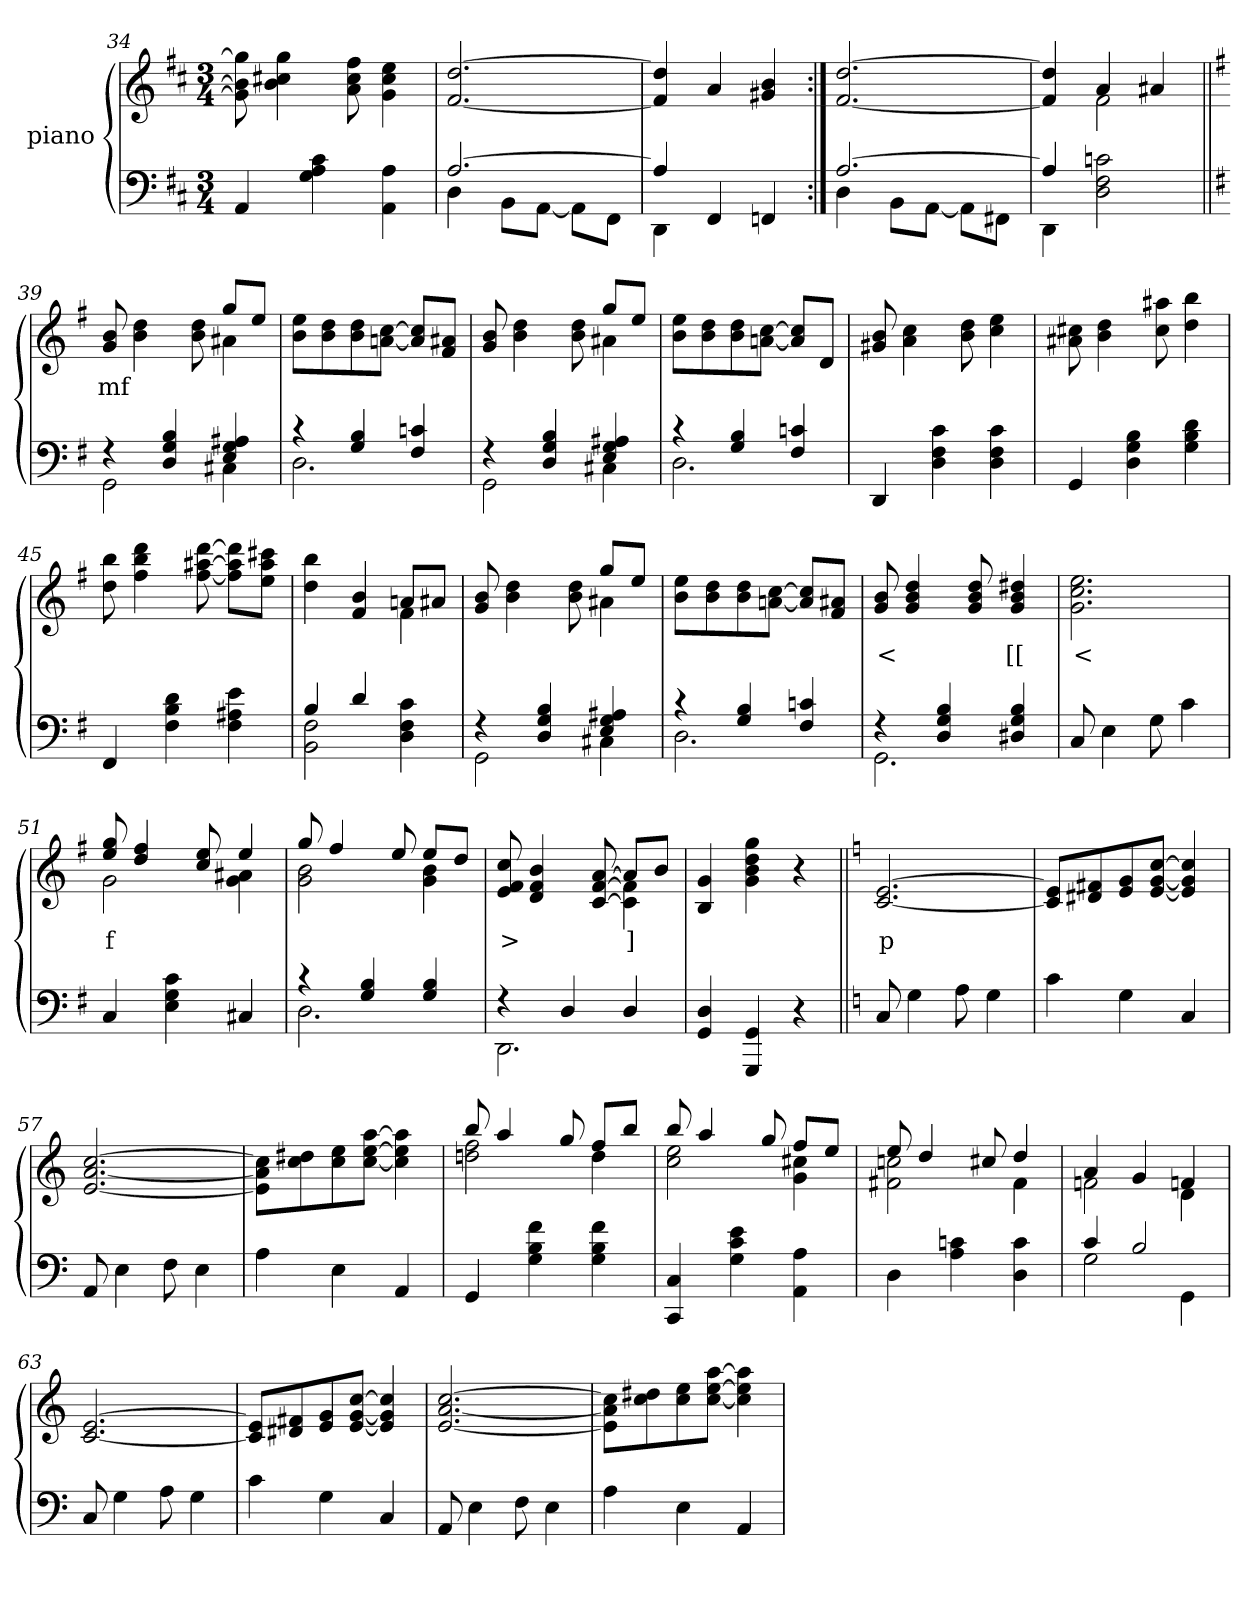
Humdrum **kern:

**kern	**kern	**text
*part2	*part1	*part1
*staff2	*staff1	*staff1
*	*I"piano	*
*clefF4	*clefG2	*
*k[f#c#]	*k[f#c#]	*
*M3/4	*M3/4	*
=34	=34	=34
4AA	8gg] 8b] 8g]	.
.	4gg 4cc#X 4b	.
4c# 4A 4G	.	.
.	8ff# 8cc# 8a	.
4A 4AA	4ee 4cc# 4g	.
=35	=35	=35
*^	*	*
[2.A	4D	[2.dd [2.f#	.
.	8BBL	.	.
.	[8AAJ	.	.
.	8AAL]	.	.
.	8FF#J	.	.
=36	=36	=36	=36
4A]	4DD	4dd] 4f#]	.
4FF#	2ryy	4a	.
4FFn	.	4b 4g#X	.
=37:|!	=37:|!	=37:|!	=37:|!
[2.A	4D	[2.dd [2.f#	.
.	8BBL	.	.
.	[8AAJ	.	.
.	8AAL]	.	.
.	8FF#XJ	.	.
=38	=38	=38	=38
*	*	*^	*
4A]	4DD	4dd] 4f#]	4ryy	.
2cn 2F# 2D	2ryy	4a	2f#	.
.	.	4a#X	.	.
=39||	=39||	=39||	=39||	=39||
*k[f#]	*	*k[f#]	*	*
4r	2GG	8b 8g	2ryy	mf
.	.	4dd 4b	.	.
4B 4G 4D	.	.	.	.
.	.	8dd 8b	.	.
4A#X 4G 4E	4C#X	8ggL	4a#X	.
.	.	8eeJ	.	.
*	*	*v	*v	*
=40	=40	=40	=40
4r	2.D	8b 8eeL	.
.	.	8b 8dd	.
4B 4G	.	8b 8dd	.
.	.	[8an [8ccJ	.
4cn 4F#	.	8a] 8cc]L	.
.	.	8f# 8a#XJ	.
=41	=41	=41	=41
*	*	*^	*
4r	2GG	8g 8b	2ryy	.
.	.	4b 4dd	.	.
4B 4G 4D	.	.	.	.
.	.	8b 8dd	.	.
4A#X 4G 4E	4C#X	8ggL	4a#X	.
.	.	8eeJ	.	.
*	*	*v	*v	*
=42	=42	=42	=42
4r	2.D	8b 8eeL	.
.	.	8b 8dd	.
4B 4G	.	8b 8dd	.
.	.	[8an [8ccJ	.
4cn 4F#	.	8a] 8cc]L	.
.	.	8dJ	.
*v	*v	*	*
=43	=43	=43
4DD	8g#X 8b	.
.	4a 4cc	.
4c 4F# 4D	.	.
.	8b 8dd	.
4c 4F# 4D	4cc 4ee	.
=44	=44	=44
4GG	8a#X 8cc#X	.
.	4b 4dd	.
4B 4G 4D	.	.
.	8cc# 8aa#	.
4d 4B 4G	4dd 4bb	.
=45	=45	=45
4FF#	8dd 8bb	.
.	4ff# 4bb 4ddd	.
4d 4B 4F#	.	.
.	[8ff# [8aa#X [8ddd	.
4e 4A#X 4F#	8ff#] 8aa#] 8ddd]L	.
.	8ee 8aa# 8ccc#XJ	.
=46	=46	=46
*^	*^	*
4B	2F# 2BB	4dd 4bb	2ryy	.
4d	.	4f# 4b	.	.
4c\ 4F#\ 4D\	4ryy	8anL	4f#	.
.	.	8a#XJ	.	.
=47	=47	=47	=47	=47
4r	2GG	8g 8b	2ryy	.
.	.	4b 4dd	.	.
4B 4G 4D	.	.	.	.
.	.	8b 8dd	.	.
4A#X 4G 4E	4C#X	8ggL	4a#X	.
.	.	8eeJ	.	.
*	*	*v	*v	*
=48	=48	=48	=48
4r	2.D	8b 8eeL	.
.	.	8b 8dd	.
4B 4G	.	8b 8dd	.
.	.	[8an [8ccJ	.
4cn 4F#	.	8a] 8cc]L	.
.	.	8f# 8a#XJ	.
=49	=49	=49	=49
4r	2.GG	8g 8b	<
.	.	4g/ 4b/ 4dd/	.
4B 4G 4D	.	.	.
.	.	8g/ 8b/ 8dd/	.
4B 4G 4D#X	.	4g/ 4b/ 4dd#X/	[[
*v	*v	*	*
=50	=50	=50
8C	2.g 2.cc 2.ee	<
4E	.	.
8G	.	.
4c	.	.
=51	=51	=51
*	*^	*
4C	8ee 8gg	2g	f
.	4dd 4ff#	.	.
4c 4G 4E	.	.	.
.	8cc 8ee	.	.
4C#X	4ee	4g 4a#X	.
=52	=52	=52	=52
*^	*	*	*
4r	2.D	8gg	2g 2b	.
.	.	4ff#	.	.
4B 4G	.	.	.	.
.	.	8ee	.	.
4B 4G	.	8eeL	4g 4b	.
.	.	8ddJ	.	.
=53	=53	=53	=53	=53
4r	2.DD	8e 8f# 8cc	2ryy	>
.	.	4d 4f# 4b	.	.
4D	.	.	.	.
.	.	[8c [8f# [8a	.	.
4D	.	8aL]	4c] 4f#]	]
.	.	8bJ	.	.
*v	*v	*	*	*
*	*v	*v	*
=54	=54	=54
4D 4GG	4B 4g	.
4GG 4GGG	4g 4b 4dd 4gg	.
4r	4r	.
=55||	=55||	=55||
*k[]	*k[]	*
8C	[2.c [2.e	p
4G	.	.
8A	.	.
4G	.	.
=56	=56	=56
4c	8c] 8e]L	.
.	8d#X 8f#X	.
4G	8e 8g	.
.	[8e [8g [8ccJ	.
4C	4e] 4g] 4cc]	.
=57	=57	=57
8AA	[2.e [2.a [2.cc	.
4E	.	.
8F	.	.
4E	.	.
=58	=58	=58
4A	8e] 8a] 8cc]L	.
.	8cc 8dd#X	.
4E	8cc 8ee	.
.	[8cc [8ee [8aaJ	.
4AA	4cc] 4ee] 4aa]	.
=59	=59	=59
*	*^	*
4GG	8bb	2ddn 2ff	.
.	4aa	.	.
4f 4B 4G	.	.	.
.	8gg	.	.
4f 4B 4G	8ffL	4dd	.
.	8bbJ	.	.
=60	=60	=60	=60
4C 4CC	8bb	2cc 2ee	.
.	4aa	.	.
4e 4c 4G	.	.	.
.	8gg	.	.
4A 4AA	8ffL	4g 4cc#X	.
.	8eeJ	.	.
=61	=61	=61	=61
4D	8ee	2f#X 2ccn	.
.	4dd	.	.
4cn 4A	.	.	.
.	8cc#X	.	.
4c 4D	4dd	4f#	.
=62	=62	=62	=62
*^	*	*	*
4c	2G	4a	2fn	.
2B	.	4g	.	.
.	4GG	4fn	4d	.
*v	*v	*	*	*
*	*v	*v	*
=63	=63	=63
8C	[2.c [2.e	.
4G	.	.
8A	.	.
4G	.	.
=64	=64	=64
4c	8c] 8e]L	.
.	8d#X 8f#X	.
4G	8e 8g	.
.	[8e [8g [8ccJ	.
4C	4e] 4g] 4cc]	.
=65	=65	=65
8AA	[2.e [2.a [2.cc	.
4E	.	.
8F	.	.
4E	.	.
=66	=66	=66
4A	8e] 8a] 8cc]L	.
.	8cc 8dd#X	.
4E	8cc 8ee	.
.	[8cc [8ee [8aaJ	.
4AA	4cc] 4ee] 4aa]	.
=	=	=
*-	*-	*-
